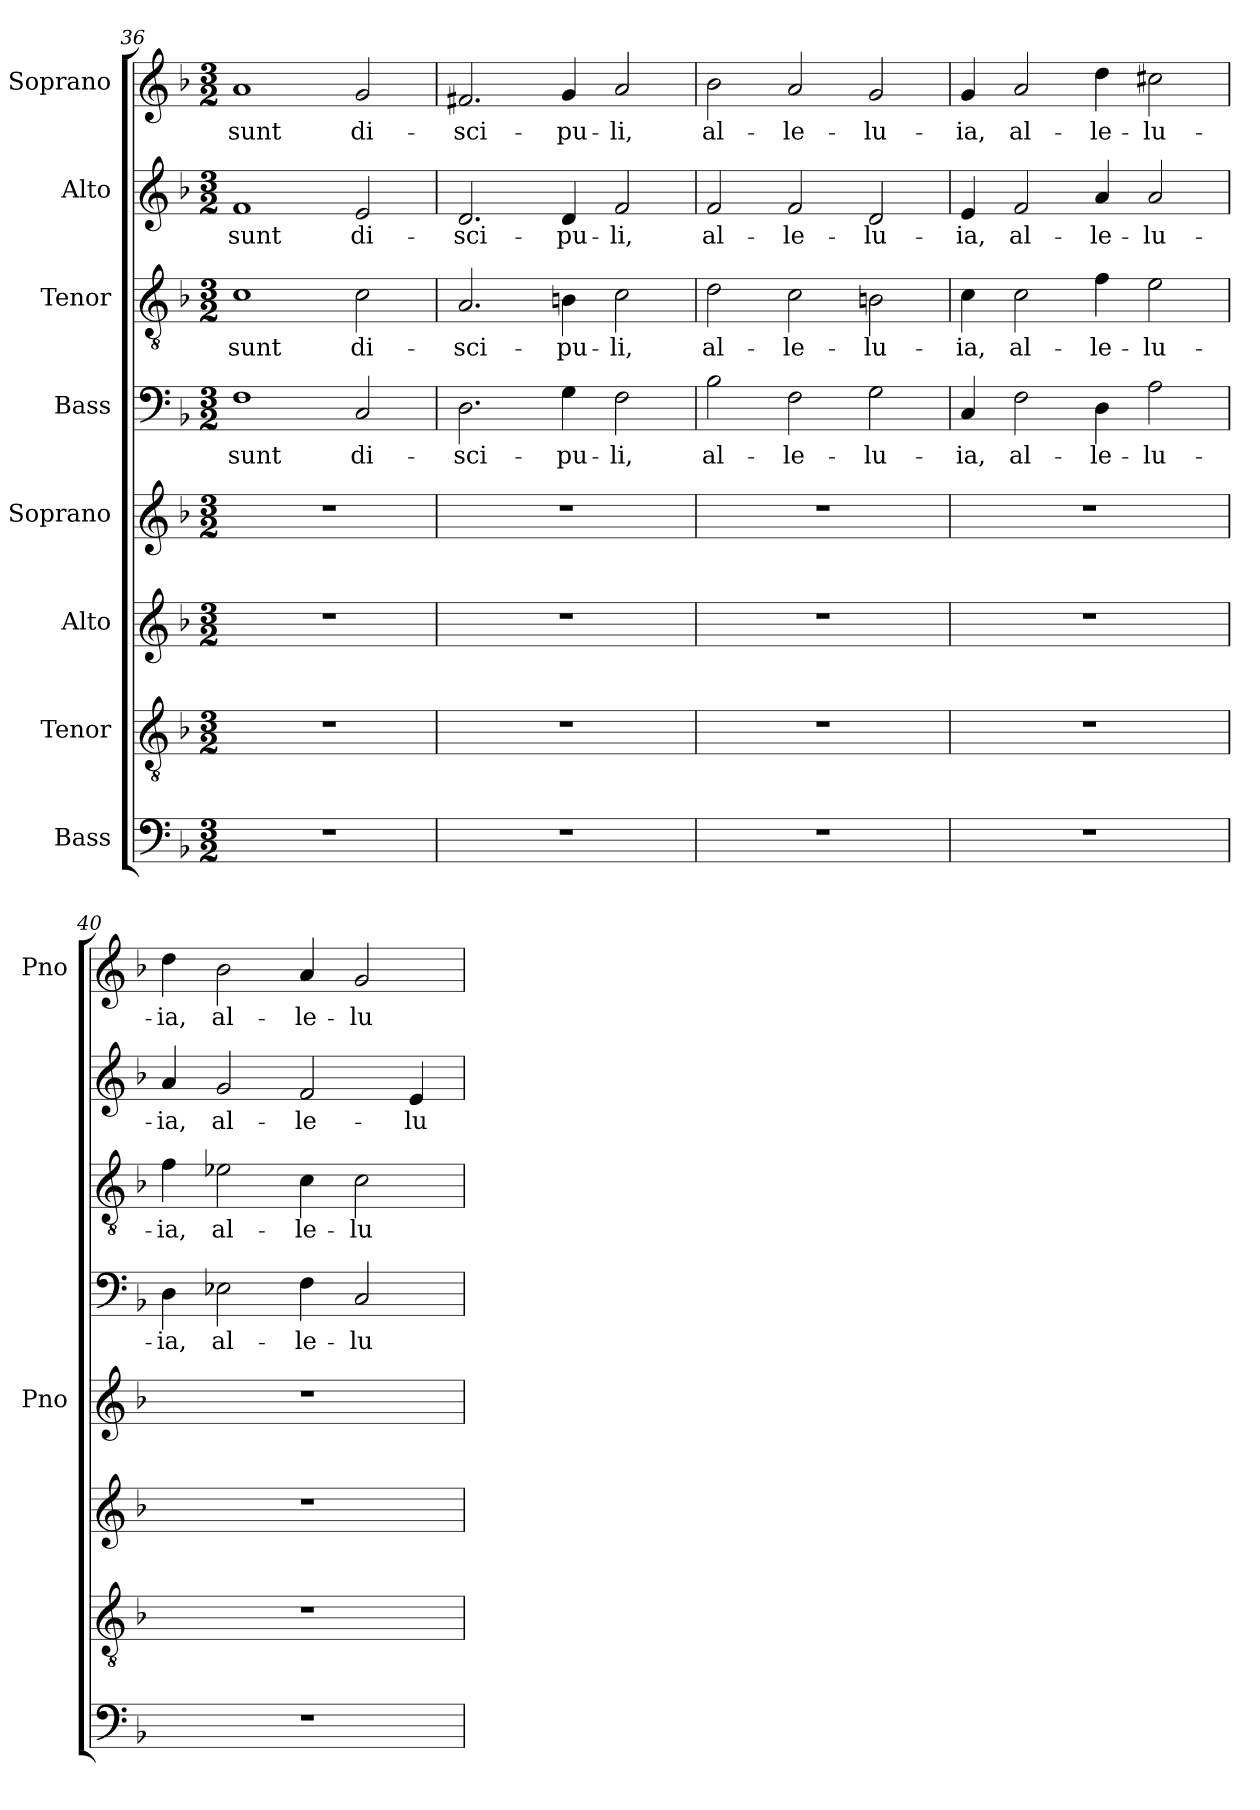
**kern	**kern	**kern	**kern	**kern	**text	**kern	**text	**kern	**text	**kern	**text
*part8	*part7	*part6	*part5	*part4	*part4	*part3	*part3	*part2	*part2	*part1	*part1
*staff8	*staff7	*staff6	*staff5	*staff4	*staff4	*staff3	*staff3	*staff2	*staff2	*staff1	*staff1
*I"Bass	*I"Tenor	*I"Alto	*I"Soprano	*I"Bass	*	*I"Tenor	*	*I"Alto	*	*I"Soprano	*
*	*	*	*I'Pno	*	*	*	*	*	*	*I'Pno	*
*clefF4	*clefGv2	*clefG2	*clefG2	*clefF4	*	*clefGv2	*	*clefG2	*	*clefG2	*
*k[b-]	*k[b-]	*k[b-]	*k[b-]	*k[b-]	*	*k[b-]	*	*k[b-]	*	*k[b-]	*
*F:	*F:	*F:	*F:	*F:	*	*F:	*	*F:	*	*F:	*
*M3/2	*M3/2	*M3/2	*M3/2	*M3/2	*	*M3/2	*	*M3/2	*	*M3/2	*
=36	=36	=36	=36	=36	=36	=36	=36	=36	=36	=36	=36
1.r	1.r	1.r	1.r	1F	sunt	1c	sunt	1f	sunt	1a	sunt
.	.	.	.	2C/	di-	2c\	di-	2e/	di-	2g/	di-
=37	=37	=37	=37	=37	=37	=37	=37	=37	=37	=37	=37
1.r	1.r	1.r	1.r	2.D\	-sci-	2.A/	-sci-	2.d/	-sci-	2.f#X/	-sci-
.	.	.	.	4G\	-pu-	4Bn\	-pu-	4d/	-pu-	4g/	-pu-
.	.	.	.	2F\	-li,	2c\	-li,	2f/	-li,	2a/	-li,
!!LO:PB:g=z
=38	=38	=38	=38	=38	=38	=38	=38	=38	=38	=38	=38
1.r	1.r	1.r	1.r	2B-\	al-	2d\	al-	2f/	al-	2b-\	al-
.	.	.	.	2F\	-le-	2c\	-le-	2f/	-le-	2a/	-le-
.	.	.	.	2G\	-lu-	2Bn\	-lu-	2d/	-lu-	2g/	-lu-
=39	=39	=39	=39	=39	=39	=39	=39	=39	=39	=39	=39
1.r	1.r	1.r	1.r	4C/	-ia,	4c\	-ia,	4e/	-ia,	4g/	-ia,
.	.	.	.	2F\	al-	2c\	al-	2f/	al-	2a/	al-
.	.	.	.	4D\	-le-	4f\	-le-	4a/	-le-	4dd\	-le-
.	.	.	.	2A\	-lu-	2e\	-lu-	2a/	-lu-	2cc#X\	-lu-
=40	=40	=40	=40	=40	=40	=40	=40	=40	=40	=40	=40
1.r	1.r	1.r	1.r	4D\	-ia,	4f\	-ia,	4a/	-ia,	4dd\	-ia,
.	.	.	.	2E-X\	al-	2e-X\	al-	2g/	al-	2b-\	al-
.	.	.	.	4F\	-le-	4c\	-le-	2f/	-le-	4a/	-le-
.	.	.	.	2C/	-lu-	2c\	-lu-	.	.	2g/	-lu-
.	.	.	.	.	.	.	.	4e/	-lu-	.	.
=	=	=	=	=	=	=	=	=	=	=	=
*-	*-	*-	*-	*-	*-	*-	*-	*-	*-	*-	*-
